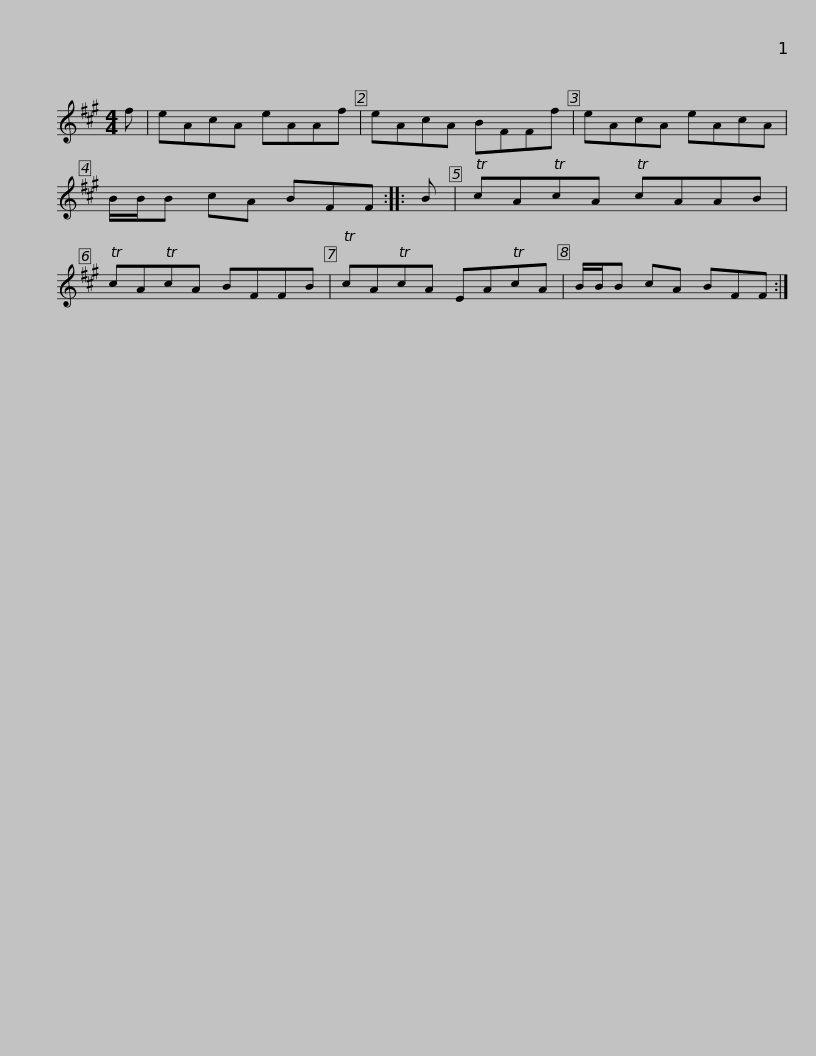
X:1
L:1/8
M:4/4
I:linebreak $
K:A
V:1 treble
V:1
 f | eAcA eAAf | eAcA BFFf | eAcA eAcA | B/B/B cA BFF :: %5
 B | TcATcA TcAAB |$ TcATcA BFFB | TcATcA EATcA | B/B/B cA BFF :| %10
